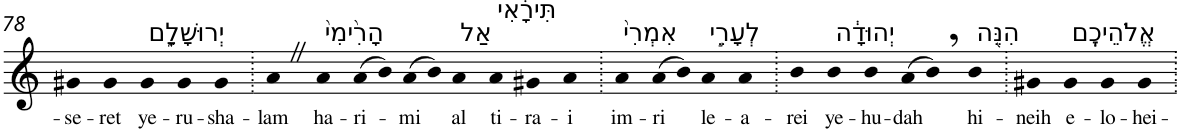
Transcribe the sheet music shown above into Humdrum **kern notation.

**kern	**text
*part1	*part1
*staff1	*staff1
*I"Piano	*
*I'Pno	*
!!LO:PB:g=z
*clefG2	*
*k[]	*
=78	=78
!	!LO:LY:b
4g#X	-se-
!	!LO:LY:b
4g#	-ret
!LO:TX:a:t=יְרוּשָׁלִָ֑ם	!
!	!LO:LY:b
4g#	ye-
!	!LO:LY:b
4g#	-ru-
!	!LO:LY:b
4g#	-sha-
=79.	=79.
!	!LO:LY:b
4aZ	-lam
!LO:TX:a:t=הָרִ֙ימִי֙	!
!	!LO:LY:b
4a	ha-
!	!LO:LY:b
(8a	-ri-
8b)	.
!	!LO:LY:b
(8a	-mi
8b)	.
!LO:TX:a:t=אַל	!
!	!LO:LY:b
4a	al
!LO:TX:a:t=תִּירָ֔אִי	!
!	!LO:LY:b
4a	ti-
!	!LO:LY:b
4g#X	-ra-
!	!LO:LY:b
4a	-i
=80.	=80.
!LO:TX:a:t=אִמְרִי֙	!
!	!LO:LY:b
4a	im-
!	!LO:LY:b
(8a	-ri
8b)	.
!LO:TX:a:t=לְעָרֵ֣י	!
!	!LO:LY:b
4a	le-
!	!LO:LY:b
4a	-a-
=81.	=81.
!	!LO:LY:b
4b	-rei
!LO:TX:a:t=יְהוּדָ֔ה	!
!	!LO:LY:b
4b	ye-
!	!LO:LY:b
4b	-hu-
!	!LO:LY:b
(8a	-dah
8b,)	.
!LO:TX:a:t=הִנֵּ֖ה	!
!	!LO:LY:b
4b	hi-
=82.	=82.
!	!LO:LY:b
4g#X	-neih
!LO:TX:a:t=אֱלֹהֵיכֶֽם	!
!	!LO:LY:b
4g#	e-
!	!LO:LY:b
4g#	-lo-
!	!LO:LY:b
4g#	-hei-
=.	=.
*-	*-
